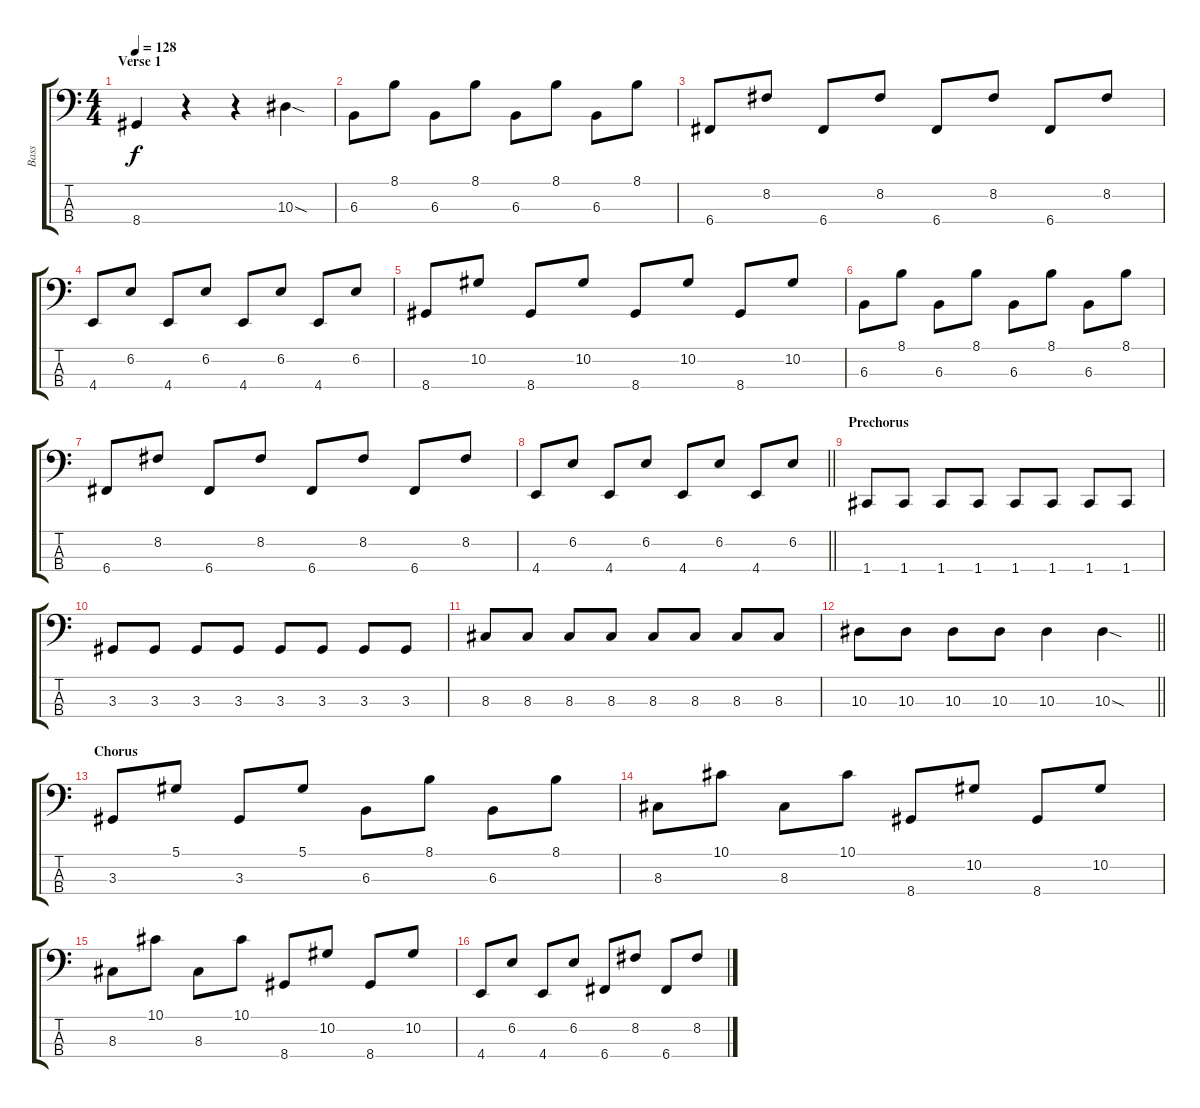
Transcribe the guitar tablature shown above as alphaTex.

\track ("Bass" "Bass") {instrument slapbass2}
\staff {score tabs}
\tuning (Eb2 Bb1 F1 C1) {hide}
\ts (4 4)
\section ("" "Verse 1")
\tempo 128
\clef f4
\ks c
8.4.4{dy f} r.4 r.4 10.3{sod}.4 |
6.3.8 8.1.8 6.3.8 8.1.8 6.3.8 8.1.8 6.3.8 8.1.8 |
6.4.8 8.2.8 6.4.8 8.2.8 6.4.8 8.2.8 6.4.8 8.2.8 |
4.4.8 6.2.8 4.4.8 6.2.8 4.4.8 6.2.8 4.4.8 6.2.8 |
8.4.8 10.2.8 8.4.8 10.2.8 8.4.8 10.2.8 8.4.8 10.2.8 |
6.3.8 8.1.8 6.3.8 8.1.8 6.3.8 8.1.8 6.3.8 8.1.8 |
6.4.8 8.2.8 6.4.8 8.2.8 6.4.8 8.2.8 6.4.8 8.2.8 |
\barLineRight lightlight
4.4.8 6.2.8 4.4.8 6.2.8 4.4.8 6.2.8 4.4.8 6.2.8 |
\section ("" "Prechorus")
1.4.8 1.4.8 1.4.8 1.4.8 1.4.8 1.4.8 1.4.8 1.4.8 |
3.3.8 3.3.8 3.3.8 3.3.8 3.3.8 3.3.8 3.3.8 3.3.8 |
8.3.8 8.3.8 8.3.8 8.3.8 8.3.8 8.3.8 8.3.8 8.3.8 |
\barLineRight lightlight
10.3.8 10.3.8 10.3.8 10.3.8 10.3.4 10.3{sod}.4 |
\section ("" "Chorus")
3.3.8 5.1.8 3.3.8 5.1.8 6.3.8 8.1.8 6.3.8 8.1.8 |
8.3.8 10.1.8 8.3.8 10.1.8 8.4.8 10.2.8 8.4.8 10.2.8 |
8.3.8 10.1.8 8.3.8 10.1.8 8.4.8 10.2.8 8.4.8 10.2.8 |
4.4.8 6.2.8 4.4.8 6.2.8 6.4.8 8.2.8 6.4.8 8.2.8
